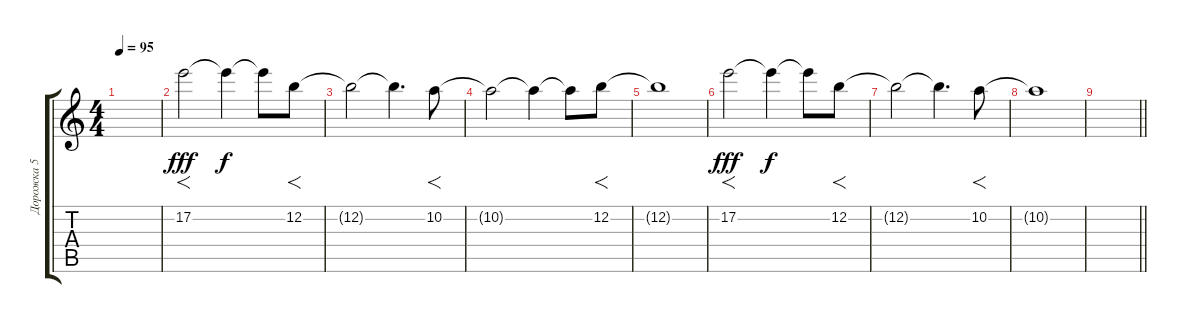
\track ("Дорожка 5" "Дорожка 5") {instrument electricguitarjazz}
\staff {score tabs}
\tuning (E4 B3 G3 D3 A2 E2) {hide}
\ts (4 4)
\tempo 95
\clef g2
\ks c
|
17.2.2{f dy fff} 17.2{t}.4{dy f} 17.2{t}.8 12.2.8{f} |
12.2{t}.2 12.2{t}.4{d} 10.2.8{f} |
10.2{t}.2 10.2{t}.4 10.2{t}.8 12.2.8{f} |
12.2{t}.1 |
17.2.2{f dy fff} 17.2{t}.4{dy f} 17.2{t}.8 12.2.8{f} |
12.2{t}.2 12.2{t}.4{d} 10.2.8{f} |
10.2{t}.1 |
\barLineRight lightlight
